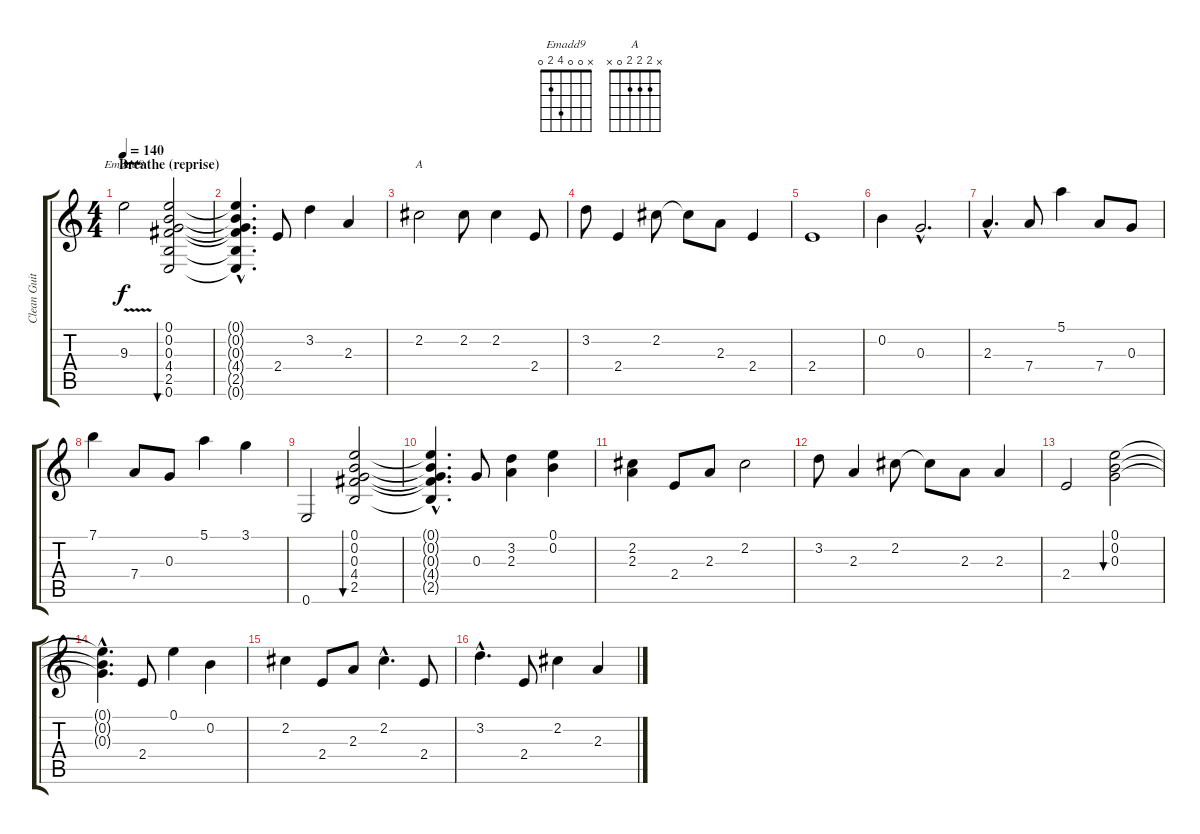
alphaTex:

\track ("Clean Guitar" "Clean Guit") {instrument electricguitarclean}
\staff {score tabs}
\tuning (E4 B3 G3 D3 A2 E2) {hide}
\chord ("Emadd9" x 0 0 4 2 0)
\chord ("A" x 2 2 2 0 x)
\ts (4 4)
\section ("" "Breathe (reprise)")
\tempo 140
\clef g2
\ks c
9.3{v}.2{ch "Emadd9" dy f instrument electricguitarjazz} (0.1 0.2 0.3 4.4 2.5 0.6).2{bu 480} |
(0.1{hac t} 0.2{hac t} 0.3{hac t} 4.4{hac t} 2.5{hac t} 0.6{hac t}).4{d} 2.4.8 3.2.4 2.3.4 |
2.2.2{ch "A"} 2.2.8 2.2.4 2.4.8 |
3.2.8 2.4.4 2.2.8 2.2{t}.8 2.3.8 2.4.4 |
2.4.1 |
0.2.4 0.3{hac}.2{d} |
2.3{hac}.4{d} 7.4.8 5.1.4 7.4.8 0.3.8 |
7.1.4 7.4.8 0.3.8 5.1.4 3.1.4 |
0.6.2 (0.1 0.2 0.3 4.4 2.5).2{bu 480} |
(0.1{hac t} 0.2{hac t} 0.3{hac t} 4.4{hac t} 2.5{hac t}).4{d} 0.3.8 (3.2 2.3).4 (0.1 0.2).4 |
(2.2 2.3).4 2.4.8 2.3.8 2.2.2 |
3.2.8 2.3.4 2.2.8 2.2{t}.8 2.3.8 2.3.4 |
2.4.2 (0.1 0.2 0.3).2{bu 480} |
(0.1{hac t} 0.2{hac t} 0.3{hac t}).4{d} 2.4.8 0.1.4 0.2.4 |
2.2.4 2.4.8 2.3.8 2.2{hac}.4{d} 2.4.8 |
3.2{hac}.4{d} 2.4.8 2.2.4 2.3.4
